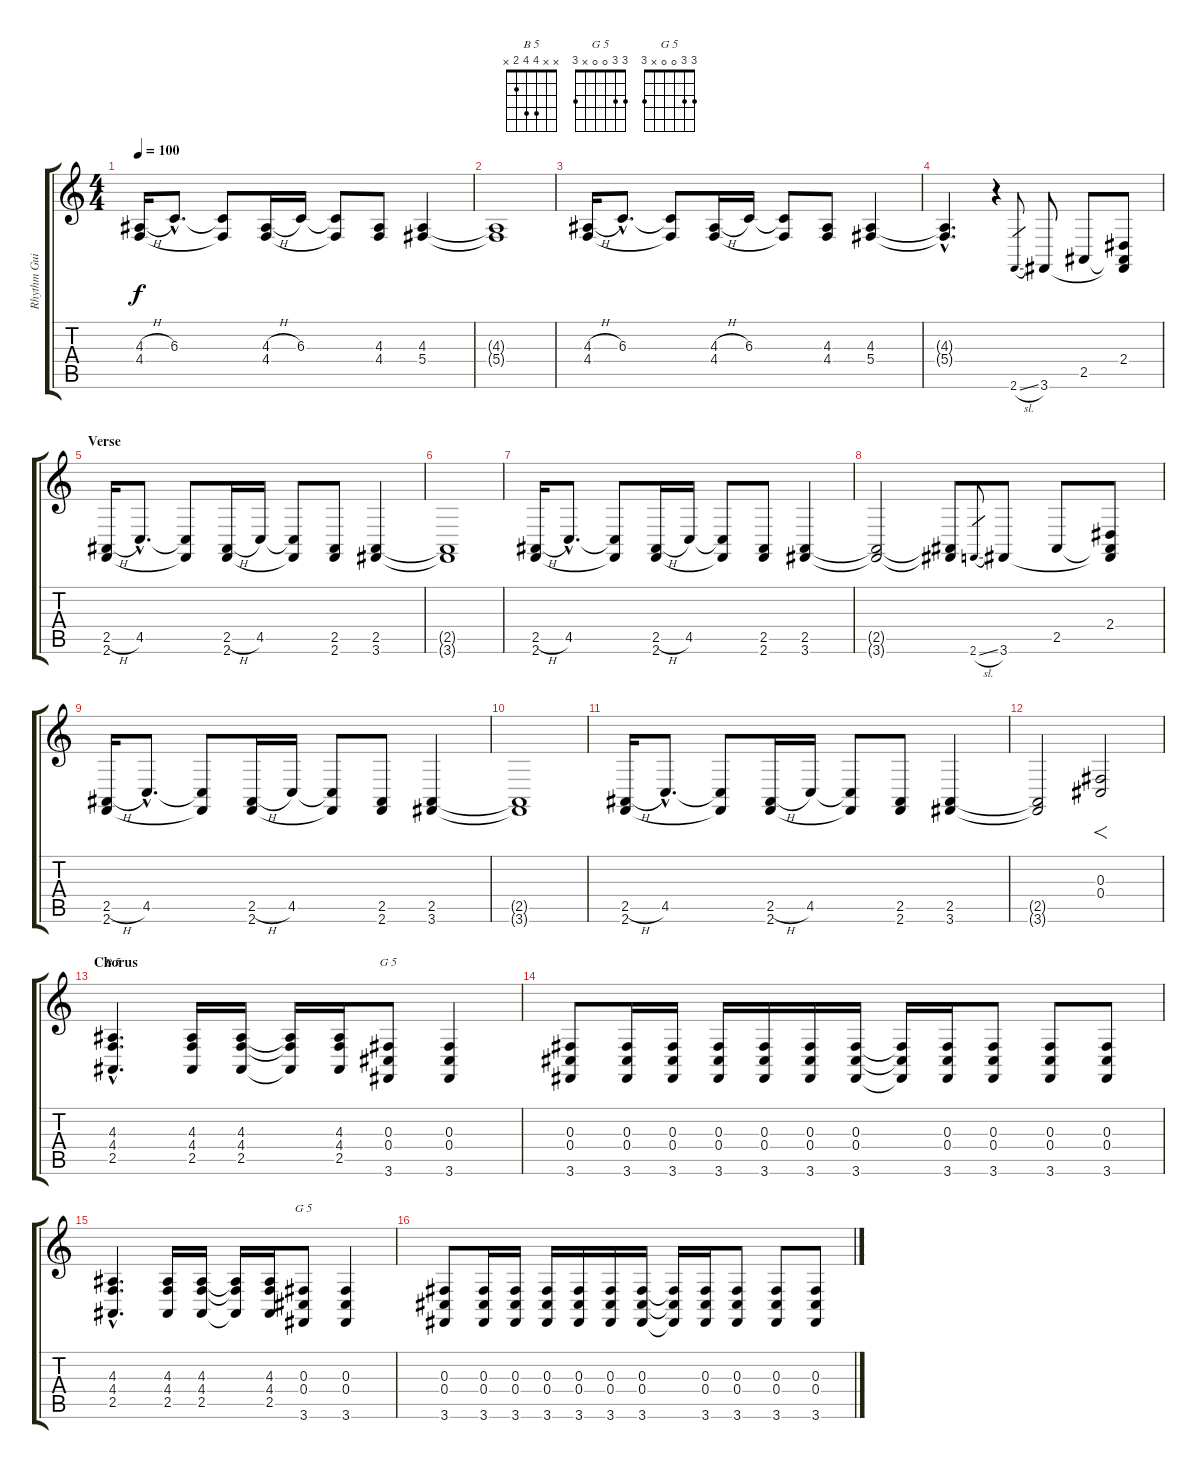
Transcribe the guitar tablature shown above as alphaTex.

\track ("Rhythm Guitar 2" "Rhythm Gui") {instrument lead1square}
\staff {score tabs}
\tuning (Eb4 Bb3 Gb3 Db3 Ab2 Eb2) {hide}
\chord ("B 5" x x 4 4 2 x)
\chord ("G 5" 3 3 0 0 x 3)
\chord ("G 5 " 3 3 0 0 x 3)
\ts (4 4)
\tempo 100
\clef g2
\ks c
(4.3{h} 4.4).16{dy f} 6.3{hac}.8{d} (6.3{t} 4.4{t}).8 (4.3{h} 4.4).16 6.3.16 (6.3{t} 4.4{t}).8 (4.3 4.4).8 (4.3 5.4).4 |
(4.3{t} 5.4{t}).1 |
(4.3{h} 4.4).16 6.3{hac}.8{d} (6.3{t} 4.4{t}).8 (4.3{h} 4.4).16 6.3.16 (6.3{t} 4.4{t}).8 (4.3 4.4).8 (4.3 5.4).4 |
(4.3{hac t} 5.4{hac t}).4{d} r.4 2.6{sl}.8{gr} 3.6.8 2.5.8 (2.4 2.5{t} 3.6{t}).8 |
\section ("" "Verse")
(2.5{h} 2.6).16 4.5{hac}.8{d} (4.5{t} 2.6{t}).8 (2.5{h} 2.6).16 4.5.16 (4.5{t} 2.6{t}).8 (2.5 2.6).8 (2.5 3.6).4 |
(2.5{t} 3.6{t}).1 |
(2.5{h} 2.6).16 4.5{hac}.8{d} (4.5{t} 2.6{t}).8 (2.5{h} 2.6).16 4.5.16 (4.5{t} 2.6{t}).8 (2.5 2.6).8 (2.5 3.6).4 |
(2.5{t} 3.6{t}).2 (2.5{t} 3.6{t}).8 2.6{sl}.8{gr} 3.6.8 2.5.8 (2.4 2.5{t} 3.6{t}).8 |
(2.5{h} 2.6).16 4.5{hac}.8{d} (4.5{t} 2.6{t}).8 (2.5{h} 2.6).16 4.5.16 (4.5{t} 2.6{t}).8 (2.5 2.6).8 (2.5 3.6).4 |
(2.5{t} 3.6{t}).1 |
(2.5{h} 2.6).16 4.5{hac}.8{d} (4.5{t} 2.6{t}).8 (2.5{h} 2.6).16 4.5.16 (4.5{t} 2.6{t}).8 (2.5 2.6).8 (2.5 3.6).4 |
(2.5{t} 3.6{t}).2 (0.3 0.4).2{f} |
\section ("" "Chorus")
(4.3{hac} 4.4{hac} 2.5{hac}).4{d ch "B 5"} (4.3 4.4 2.5).16 (4.3 4.4 2.5).16 (4.3{t} 4.4{t} 2.5{t}).16 (4.3 4.4 2.5).16 (0.3 0.4 3.6).8{ch "G 5"} (0.3 0.4 3.6).4 |
(0.3 0.4 3.6).8 (0.3 0.4 3.6).16 (0.3 0.4 3.6).16 (0.3 0.4 3.6).16 (0.3 0.4 3.6).16 (0.3 0.4 3.6).16 (0.3 0.4 3.6).16 (0.3{t} 0.4{t} 3.6{t}).16 (0.3 0.4 3.6).16 (0.3 0.4 3.6).8 (0.3 0.4 3.6).8 (0.3 0.4 3.6).8 |
(4.3{hac} 4.4{hac} 2.5{hac}).4{d} (4.3 4.4 2.5).16 (4.3 4.4 2.5).16 (4.3{t} 4.4{t} 2.5{t}).16 (4.3 4.4 2.5).16 (0.3 0.4 3.6).8{ch "G 5 "} (0.3 0.4 3.6).4 |
(0.3 0.4 3.6).8 (0.3 0.4 3.6).16 (0.3 0.4 3.6).16 (0.3 0.4 3.6).16 (0.3 0.4 3.6).16 (0.3 0.4 3.6).16 (0.3 0.4 3.6).16 (0.3{t} 0.4{t} 3.6{t}).16 (0.3 0.4 3.6).16 (0.3 0.4 3.6).8 (0.3 0.4 3.6).8 (0.3 0.4 3.6).8
